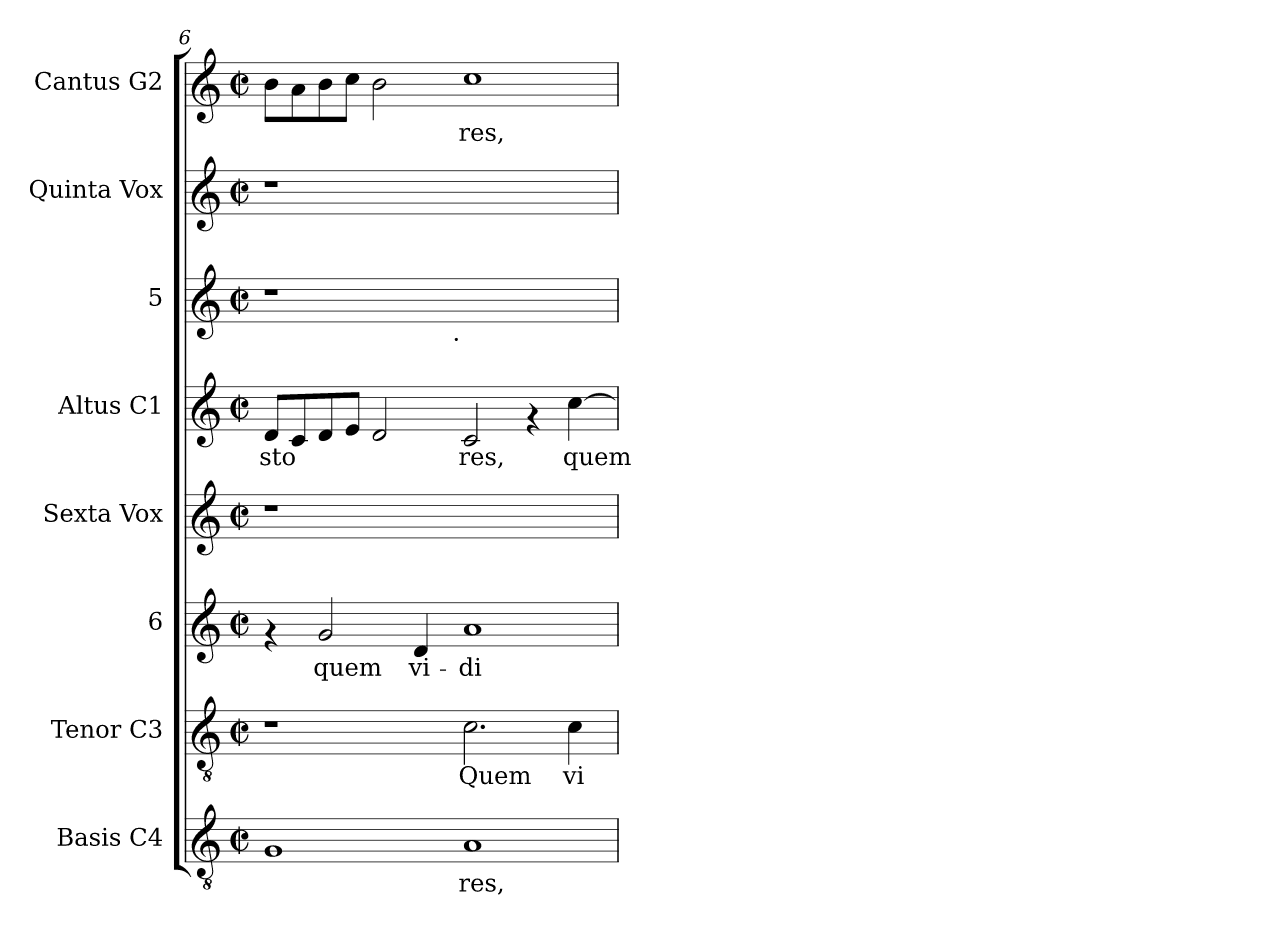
**kern	**text	**kern	**text	**kern	**text	**kern	**kern	**text	**kern	**kern	**kern	**text
*part8	*part8	*part7	*part7	*part6	*part6	*part5	*part4	*part4	*part3	*part2	*part1	*part1
*staff8	*staff8	*staff7	*staff7	*staff6	*staff6	*staff5	*staff4	*staff4	*staff3	*staff2	*staff1	*staff1
*I"Basis  C4	*	*I"Tenor  C3	*	*I"6	*	*I"Sexta  Vox	*I"Altus  C1	*	*I"5	*I"Quinta  Vox	*I"Cantus  G2	*
*I'B	*	*I'T	*	*	*	*	*I'A	*	*	*	*I'C	*
*clefGv2	*	*clefGv2	*	*clefG2	*	*clefG2	*clefG2	*	*clefG2	*clefG2	*clefG2	*
*k[]	*	*k[]	*	*k[]	*	*k[]	*k[]	*	*k[]	*k[]	*k[]	*
*C:	*	*C:	*	*C:	*	*C:	*C:	*	*C:	*C:	*C:	*
*M2/2	*	*M2/2	*	*M2/2	*	*M2/2	*M2/2	*	*M2/2	*M2/2	*M2/2	*
*met(c|)	*	*met(c|)	*	*met(c|)	*	*met(c|)	*met(c|)	*	*met(c|)	*met(c|)	*met(c|)	*
=6	=6	=6	=6	=6	=6	=6	=6	=6	=6	=6	=6	=6
!	!LO:LY:b:cj	!	!	!	!	!	!	!LO:LY:b:cj	!	!	!	!LO:LY:b:cj
*	*	*	*	*	*	*	*	*	*^	*	*	*
1G	--	1r	.	4rf	.	1r	8d/L	-sto-	1r	2ryy	1r	8b\L	--
!	!	!	!	!	!	!	!	!LO:LY:b:cj	!	!	!	!	!LO:LY:b:cj
.	.	.	.	.	.	.	8c/	--	.	.	.	8a\	--
!	!	!	!	!	!LO:LY:b:cj	!	!	!LO:LY:b:cj	!	!	!	!	!LO:LY:b:cj
.	.	.	.	2g/	quem	.	8d/	--	.	.	.	8b\	--
!	!	!	!	!	!	!	!	!LO:LY:b:cj	!	!	!	!	!LO:LY:b:cj
.	.	.	.	.	.	.	8e/J	--	.	.	.	8cc\J	--
!	!	!	!	!	!	!	!	!LO:LY:b:cj	!	!	!	!	!LO:LY:b:cj
.	.	.	.	.	.	.	2d/	--	.	4...ryy	.	2b\	--
!	!	!	!	!	!LO:LY:b:cj	!	!	!	!	!	!	!	!
.	.	.	.	4d/	vi-	.	.	.	.	.	.	.	.
!	!	!	!	!	!	!	!	!	!	!LO:TX:b:t=.	!	!	!
.	.	.	.	.	.	.	.	.	.	1ryy	.	.	.
!	!LO:LY:b:cj	!	!LO:LY:b:cj	!	!LO:LY:b:cj	!	!	!LO:LY:b:cj	!	!	!	!	!LO:LY:b:cj
1A	-res,	2.c\	Quem	1a	-di-	1ryy	2c/	-res,	1ryy	.	1ryy	1cc	-res,
.	.	.	.	.	.	.	4rf	.	.	.	.	.	.
!	!	!	!LO:LY:b:cj	!	!	!	!	!LO:LY:b:cj	!	!	!	!	!
.	.	4c\	vi-	.	.	.	[<4cc\	quem	.	.	.	.	.
.	.	.	.	.	.	.	.	.	.	32ryy	.	.	.
*	*	*	*	*	*	*	*	*	*v	*v	*	*	*
=	=	=	=	=	=	=	=	=	=	=	=	=
*-	*-	*-	*-	*-	*-	*-	*-	*-	*-	*-	*-	*-
